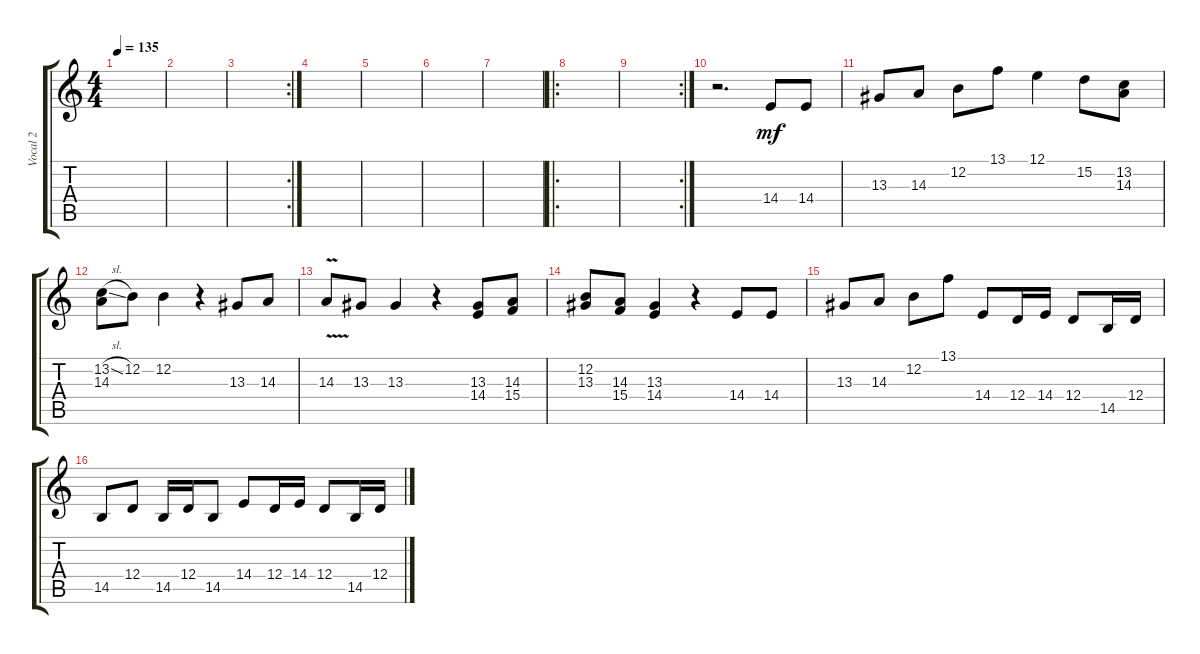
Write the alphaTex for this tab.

\track ("Vocal 2" "Vocal 2") {instrument voiceoohs}
\staff {score tabs}
\tuning (E4 B3 G3 D3 A2 E2) {hide}
\ts (4 4)
\tempo 135
\clef g2
\ks c
|
|
\rc 2
|
|
|
|
|
\ro
|
\rc 2
|
r.2{d instrument voiceoohs} 14.4.8{dy mf} 14.4.8 |
13.3.8 14.3.8 12.2.8 13.1.8 12.1.4 15.2.8 (13.2 14.3).8 |
(13.2{sl} 14.3).8 12.2.8 12.2.4 r.4{instrument voiceoohs} 13.3.8 14.3.8 |
14.3{v}.8 13.3.8 13.3.4 r.4 (13.3 14.4).8 (14.3 15.4).8 |
(12.2 13.3).8 (14.3 15.4).8 (13.3 14.4).4 r.4{instrument voiceoohs} 14.4.8 14.4.8 |
13.3.8 14.3.8 12.2.8 13.1.8 14.4.8 12.4.16 14.4.16 12.4.8 14.5.16 12.4.16 |
14.5.8 12.4.8 14.5.16 12.4.16 14.5.8 14.4.8 12.4.16 14.4.16 12.4.8 14.5.16 12.4.16
